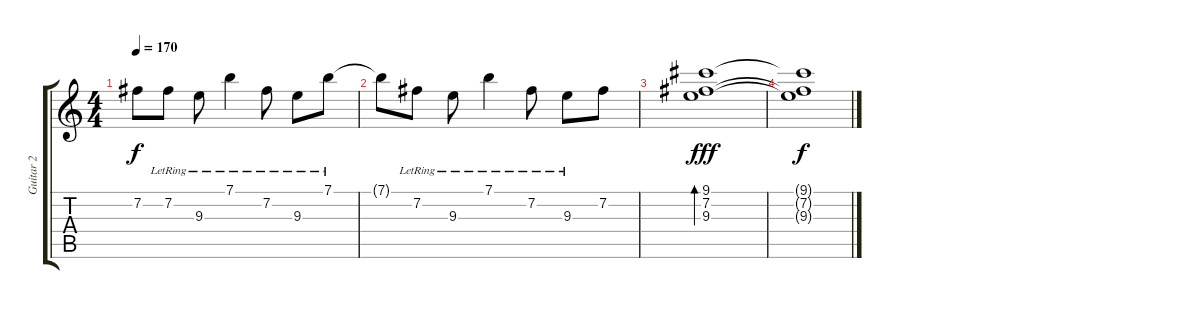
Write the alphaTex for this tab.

\track ("Guitar 2" "Guitar 2") {instrument distortionguitar}
\staff {score tabs}
\tuning (E4 B3 G3 D3 A2 D2) {hide}
\ts (4 4)
\tempo 170
\clef g2
\ks c
7.2{t}.8{dy f} 7.2{lr}.8 9.3{lr}.8 7.1{lr}.4 7.2{lr}.8 9.3{lr}.8 7.1{lr}.8 |
7.1{t}.8 7.2{lr}.8 9.3{lr}.8 7.1{lr}.4 7.2{lr}.8 9.3{lr}.8 7.2.8 |
(9.1 7.2 9.3).1{bd 480 dy fff} |
(9.1{t} 7.2{t} 9.3{t}).1{dy f}
